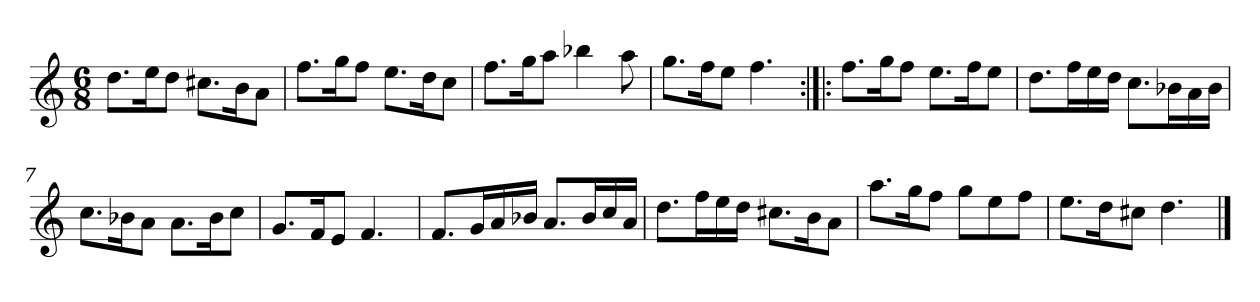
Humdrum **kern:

**kern
*part1
*staff1
*clefG2
*k[]
*D:dor
*M6/8
*MM120
=1
8.dd\L
16ee\K
8dd\J
8.cc#X\L
16b\K
8a\J
=2
8.ff\L
16gg\K
8ff\J
8.ee\L
16dd\K
8cc\J
=3
8.ff\L
16gg\K
8aa\J
4bb-X
8aa
=4
8.gg\L
16ff\K
8ee\J
4.ff
=5:|!|:
8.ff\L
16gg\K
8ff\J
8.ee\L
16ff\K
8ee\J
=6
8.dd\L
16ff\L
16ee\
16dd\JJ
8.cc\L
16b-X\L
16a\
16b-\JJ
=7
8.cc\L
16b-X\K
8a\J
8.a\L
16b-\K
8cc\J
=8
8.g/L
16f/K
8e/J
4.f
=9
8.f/L
16g/L
16a/
16b-X/JJ
8.a/L
16b-/L
16cc/
16a/JJ
=10
8.dd\L
16ff\L
16ee\
16dd\JJ
8.cc#X\L
16b\K
8a\J
=11
8.aa\L
16gg\K
8ff\J
8gg\L
8ee\
8ff\J
=12
8.ee\L
16dd\K
8cc#X\J
4.dd
==
*-
